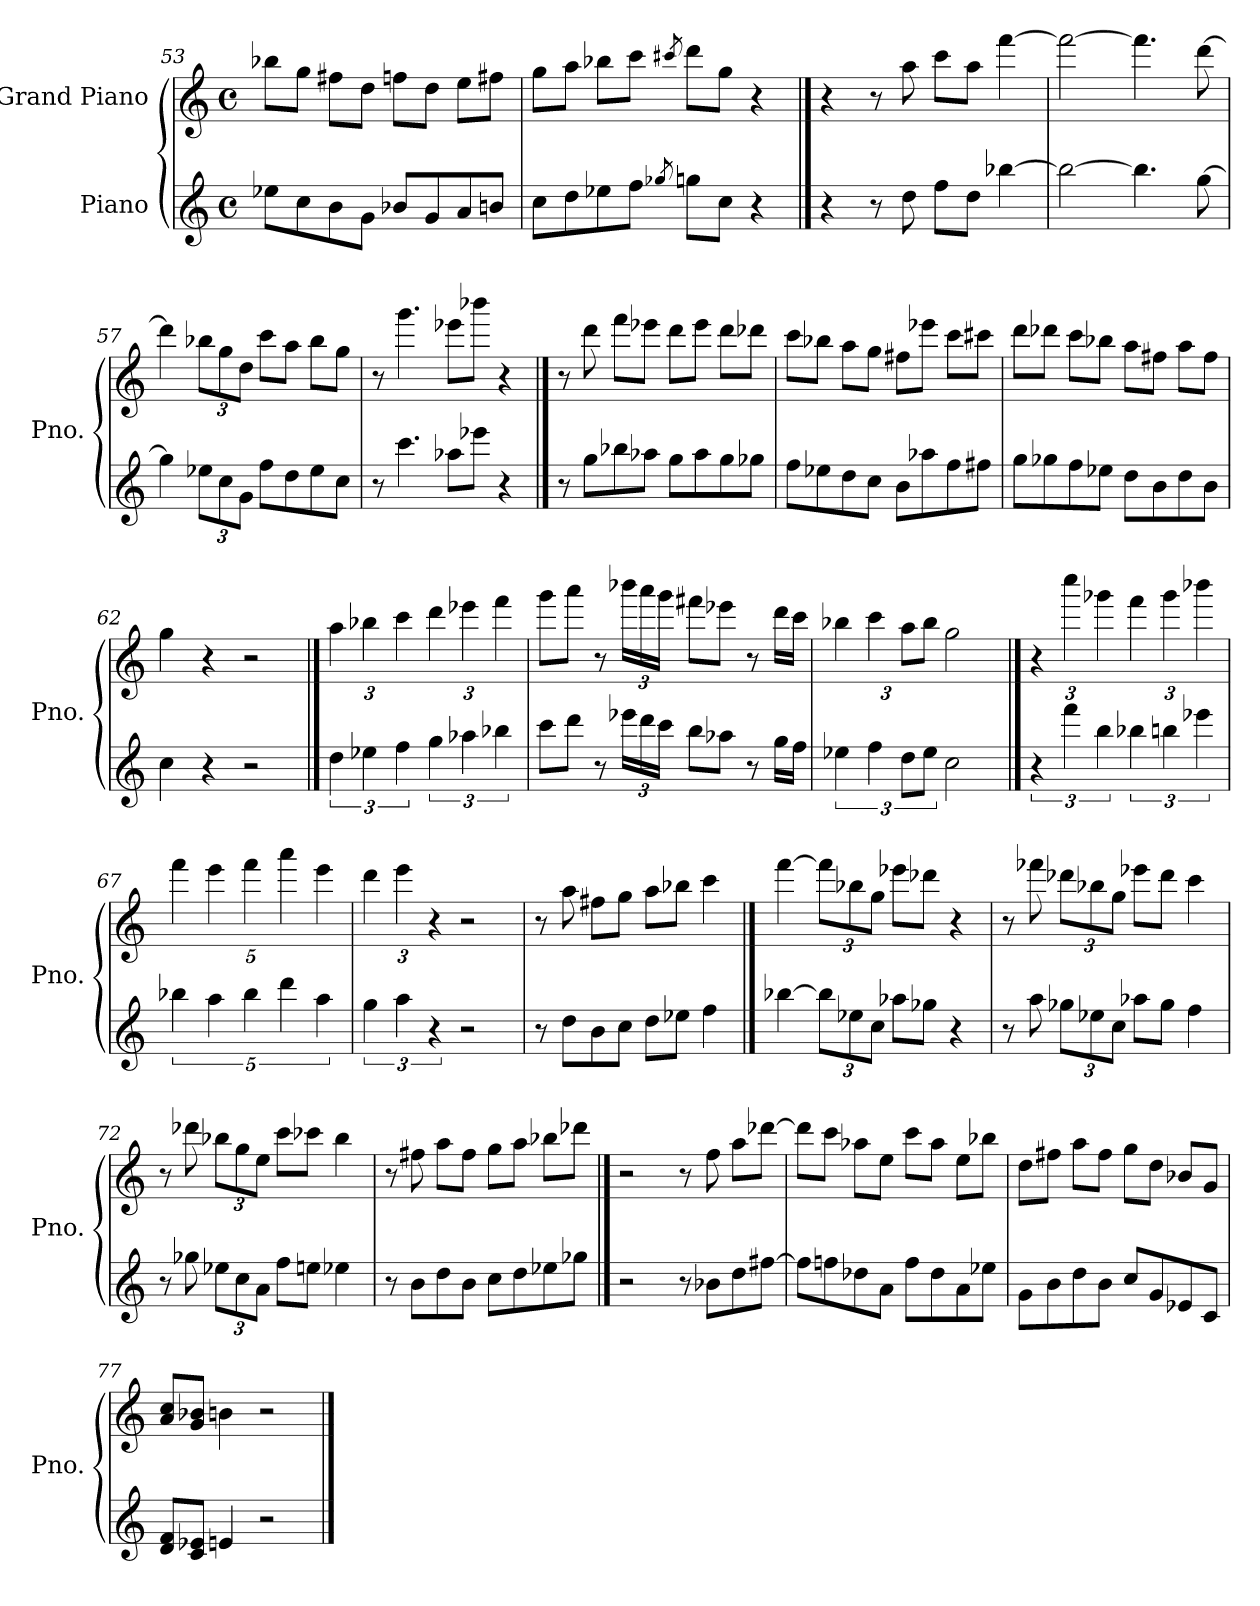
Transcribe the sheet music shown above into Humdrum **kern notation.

**kern	**kern
*part2	*part1
*staff2	*staff1
*I"Piano	*I"Grand Piano
*I'Pno.	*I'Pno.
*clefG2	*clefG2
*k[]	*k[]
*M4/4	*M4/4
*met(c)	*met(c)
=53	=53
8ee-X\L	8bb-X\L
8cc\	8gg\J
8b\	8ff#X\L
8g\J	8dd\J
8b-X/L	8ffn\L
8g/	8dd\J
8a/	8ee\L
8bn/J	8ff#X\J
=54	=54
8cc\L	8gg\L
8dd\	8aa\J
8ee-X\	8bb-X\L
8ff\J	8ccc\J
8qgg-X/	8qccc#X/
8ggn\L	8ddd\L
8cc\J	8gg\J
4r	4r
!!LO:LB:g=z
==55	==55
4r	4r
8r	8r
8dd\	8aa\
8ff\L	8ccc\L
8dd\J	8aa\J
[4bb-X\	[4fff\
=56	=56
2bb-\_	2fff\_
4.bb-\]	4.fff\]
[8gg\	[8ddd\
=57	=57
4gg\]	4ddd\]
*Xbrackettup	*Xbrackettup
12ee-X\L	12bb-X\L
12cc\	12gg\
12g\J	12dd\J
8ff\L	8ccc\L
8dd\	8aa\J
8ee-\	8bb-\L
8cc\J	8gg\J
=58	=58
8r	8r
4.ccc\	4.ggg\
8aa-X\L	8eee-X\L
8eee-X\J	8bbb-X\J
4r	4r
!!LO:LB:g=z
==59	==59
8r	8r
8gg\L	8ddd\
8bb-X\	8fff\L
8aa-X\J	8eee-X\J
8gg\L	8ddd\L
8aa-\	8eee-\J
8gg\	8ddd\L
8gg-X\J	8ddd-X\J
=60	=60
8ff\L	8ccc\L
8ee-X\	8bb-X\J
8dd\	8aa\L
8cc\J	8gg\J
8b\L	8ff#X\L
8aa-X\	8eee-X\J
8ff\	8ccc\L
8ff#X\J	8ccc#X\J
=61	=61
8gg\L	8ddd\L
8gg-X\	8ddd-X\J
8ff\	8ccc\L
8ee-X\J	8bb-X\J
8dd\L	8aa\L
8b\	8ff#X\J
8dd\	8aa\L
8b\J	8ff#\J
=62	=62
4cc\	4gg\
4r	4r
2r	2r
!!LO:LB:g=z
==63	==63
*brackettup	*
6dd\	6aa\
6ee-X\	6bb-X\
6ff\	6ccc\
6gg\	6ddd\
6aa-X\	6eee-X\
6bb-X\	6fff\
=64	=64
8ccc\L	8ggg\L
8ddd\J	8aaa\J
8r	8r
*Xbrackettup	*
24eee-X\LL	24bbb-X\LL
24ddd\	24aaa\
24ccc\JJ	24ggg\JJ
8bb\L	8fff#X\L
8aa-X\J	8eee-X\J
8r	8r
16gg\LL	16ddd\LL
16ff\JJ	16ccc\JJ
=65	=65
*brackettup	*
6ee-X\	6bb-X\
6ff\	6ccc\
12dd\L	12aa\L
12ee-\J	12bb-\J
2cc\	2gg\
!!LO:LB:g=z
==66	==66
6r	6r
6fff\	6cccc\
6bb\	6ggg-X\
6bb-X\	6fff\
6bbn\	6ggg-\
6eee-X\	6bbb-X\
=67	=67
5bb-X\	5fff\
5aa\	5eee\
5bb-\	5fff\
5ddd\	5aaa\
5aa\	5eee\
=68	=68
6gg\	6ddd\
6aa\	6eee\
6r	6r
2r	2r
=69	=69
8r	8r
8dd\L	8aa\
8b\	8ff#X\L
8cc\J	8gg\J
8dd\L	8aa\L
8ee-X\J	8bb-X\J
4ff\	4ccc\
!!LO:LB:g=z
==70	==70
[4bb-X\	[4fff\
*Xbrackettup	*
12bb-\L]	12fff\L]
12ee-X\	12bb-X\
12cc\J	12gg\J
8aa-X\L	8eee-X\L
8gg-X\J	8ddd-X\J
4r	4r
=71	=71
8r	8r
8aa\	8fff-X\
12gg-X\L	12ddd-X\L
12ee-X\	12bb-X\
12cc\J	12gg\J
8aa-X\L	8eee-X\L
8gg-\J	8ddd-\J
4ff\	4ccc\
=72	=72
8r	8r
8gg-X\	8ddd-X\
12ee-X\L	12bb-X\L
12cc\	12gg\
12a\J	12ee\J
8ff\L	8ccc\L
8een\J	8ccc-X\J
4ee-X\	4bb-\
=73	=73
8r	8r
8b\L	8ff#X\
8dd\	8aa\L
8b\J	8ff#\J
8cc\L	8gg\L
8dd\	8aa\J
8ee-X\	8bb-X\L
8gg-X\J	8ddd-X\J
!!LO:PB:g=z
==74	==74
2r	2r
8r	8r
8b-X\L	8ff\
8dd\	8aa\L
[8ff#X\J	[8ddd-X\J
=75	=75
8ff#\L]	8ddd-\L]
8ffn\	8ccc\J
8dd-X\	8aa-X\L
8a\J	8ee\J
8ff\L	8ccc\L
8dd-\	8aa-\J
8a\	8ee\L
8ee-X\J	8bb-X\J
=76	=76
8g\L	8dd\L
8b\	8ff#X\J
8dd\	8aa\L
8b\J	8ff#\J
8cc/L	8gg\L
8g/	8dd\J
8e-X/	8b-X/L
8c/J	8g/J
=77	=77
8d/ 8f/L	8a/ 8cc/L
8c/ 8e-X/J	8g/ 8b-X/J
4en/	4bn\
2r	2r
==	==
*-	*-
